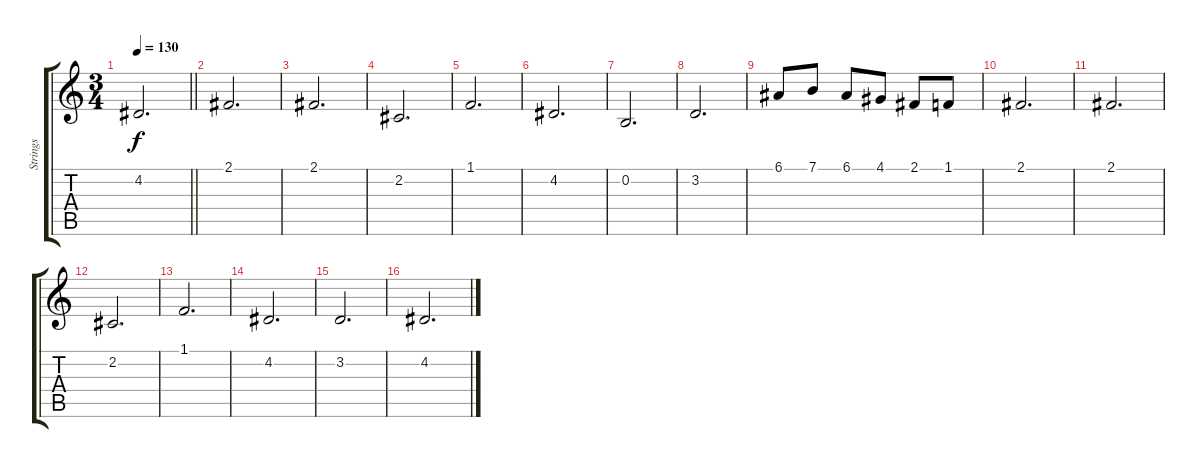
\track ("Strings" "Strings") {instrument stringensemble1}
\staff {score tabs}
\tuning (E4 B3 G3 D3 A2 E2) {hide}
\ts (3 4)
\tempo 130
\clef g2
\barLineRight lightlight
\ks c
4.2.2{d dy f} |
\section ("" "")
2.1.2{d} |
2.1.2{d} |
2.2.2{d} |
1.1.2{d} |
4.2.2{d} |
0.2.2{d} |
3.2.2{d} |
6.1.8 7.1.8 6.1.8 4.1.8 2.1.8 1.1.8 |
2.1.2{d} |
2.1.2{d} |
2.2.2{d} |
1.1.2{d} |
4.2.2{d} |
3.2.2{d} |
4.2.2{d}
